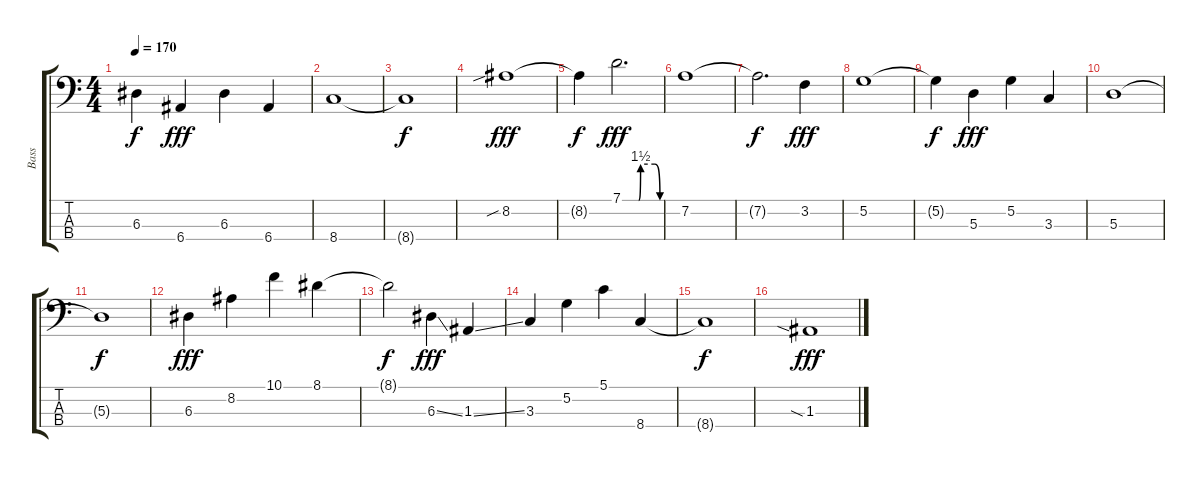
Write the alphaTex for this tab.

\track ("Bass" "Bass") {instrument electricbassfinger}
\staff {score tabs}
\tuning (G2 D2 A1 E1) {hide}
\ts (4 4)
\tempo 170
\clef f4
\ks c
6.3{t}.4{dy f} 6.4.4{dy fff} 6.3.4 6.4.4 |
8.4.1 |
8.4{t}.1{dy f} |
8.2{sib}.1{dy fff} |
8.2{t}.4{dy f} 7.1{be (custom 0 0 13 0 26 0 29 6 52 6 60 0)}.2{d dy fff} |
7.2.1 |
7.2{t}.2{d dy f} 3.2.4{dy fff} |
5.2.1 |
5.2{t}.4{dy f} 5.3.4{dy fff} 5.2.4 3.3.4 |
5.3.1 |
5.3{t}.1{dy f} |
6.3.4{dy fff} 8.2.4 10.1.4 8.1.4 |
8.1{t}.2{dy f} 6.3{ss}.4{dy fff} 1.3{ss}.4 |
3.3.4 5.2.4 5.1.4 8.4.4 |
8.4{t}.1{dy f} |
1.3{sia}.1{dy fff}
